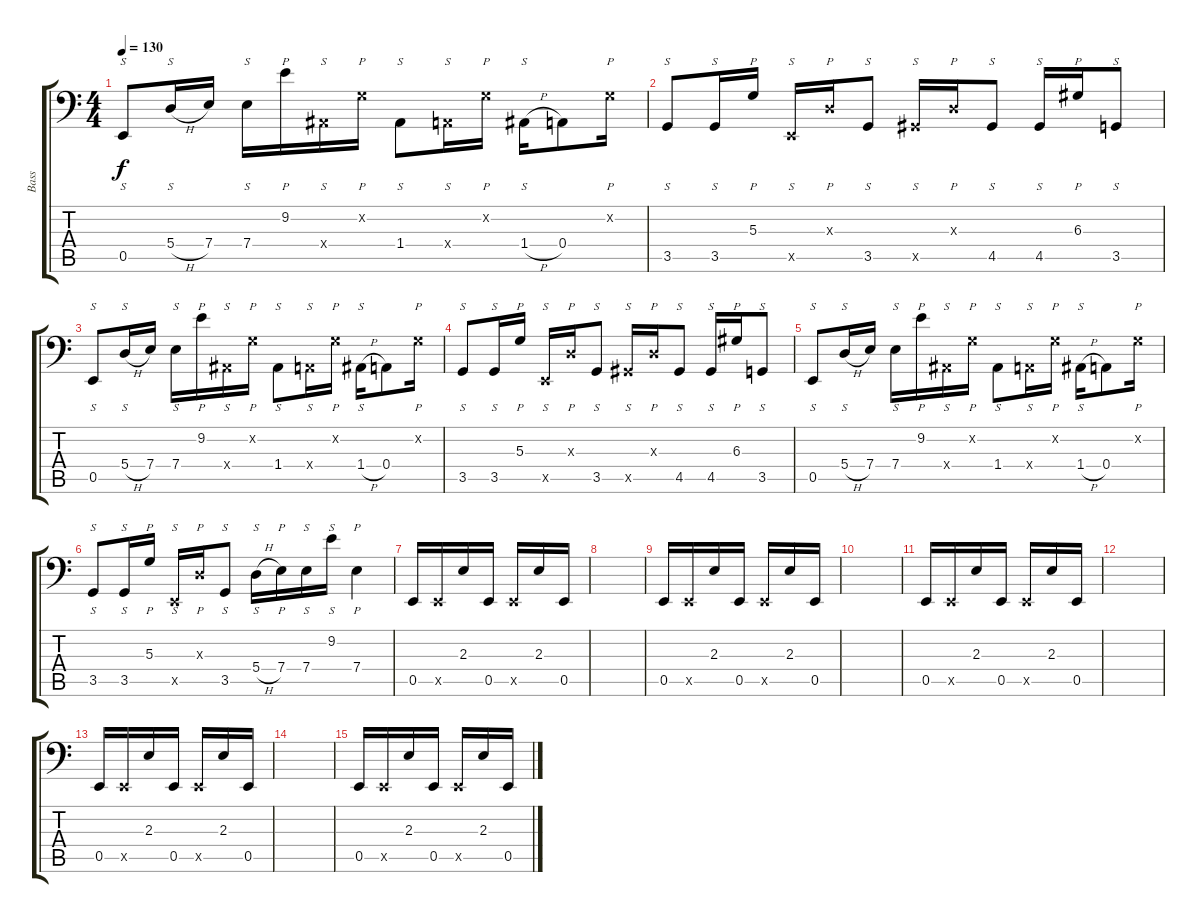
\track ("Bass" "Bass") {instrument slapbass1}
\staff {score tabs}
\tuning (C3 G2 D2 A1 E1 B0) {hide}
\ts (4 4)
\tempo 130
\clef f4
\ks c
0.5.8{s dy f} 5.4{h}.16{s} 7.4.16 7.4.16{s} 9.2.16{p} 1.4{x}.16{s} 0.2{x}.16{p} 1.4.8{s} 0.4{x}.16{s} 0.2{x}.16{p} 1.4{h}.16{s} 0.4.8 0.2{x}.16{p} |
3.5.8{s} 3.5.16{s} 5.3.16{p} 0.5{x}.16{s} 0.3{x}.16{p} 3.5.8{s} 4.5{x}.16{s} 0.3{x}.16{p} 4.5.8{s} 4.5.16{s} 6.3.16{p} 3.5.8{s} |
0.5.8{s} 5.4{h}.16{s} 7.4.16 7.4.16{s} 9.2.16{p} 1.4{x}.16{s} 0.2{x}.16{p} 1.4.8{s} 0.4{x}.16{s} 0.2{x}.16{p} 1.4{h}.16{s} 0.4.8 0.2{x}.16{p} |
3.5.8{s} 3.5.16{s} 5.3.16{p} 0.5{x}.16{s} 0.3{x}.16{p} 3.5.8{s} 4.5{x}.16{s} 0.3{x}.16{p} 4.5.8{s} 4.5.16{s} 6.3.16{p} 3.5.8{s} |
0.5.8{s} 5.4{h}.16{s} 7.4.16 7.4.16{s} 9.2.16{p} 1.4{x}.16{s} 0.2{x}.16{p} 1.4.8{s} 0.4{x}.16{s} 0.2{x}.16{p} 1.4{h}.16{s} 0.4.8 0.2{x}.16{p} |
3.5.8{s} 3.5.16{s} 5.3.16{p} 0.5{x}.16{s} 0.3{x}.16{p} 3.5.8{s} 5.4{h}.16{s} 7.4.16{p} 7.4.16{s} 9.2.16{s} 7.4.4{p} |
0.5.16 0.5{x}.16 2.3.16 0.5.16 0.5{x}.16 2.3.16 0.5.16 |
|
0.5.16 0.5{x}.16 2.3.16 0.5.16 0.5{x}.16 2.3.16 0.5.16 |
|
0.5.16 0.5{x}.16 2.3.16 0.5.16 0.5{x}.16 2.3.16 0.5.16 |
|
0.5.16 0.5{x}.16 2.3.16 0.5.16 0.5{x}.16 2.3.16 0.5.16 |
|
0.5.16 0.5{x}.16 2.3.16 0.5.16 0.5{x}.16 2.3.16 0.5.16
